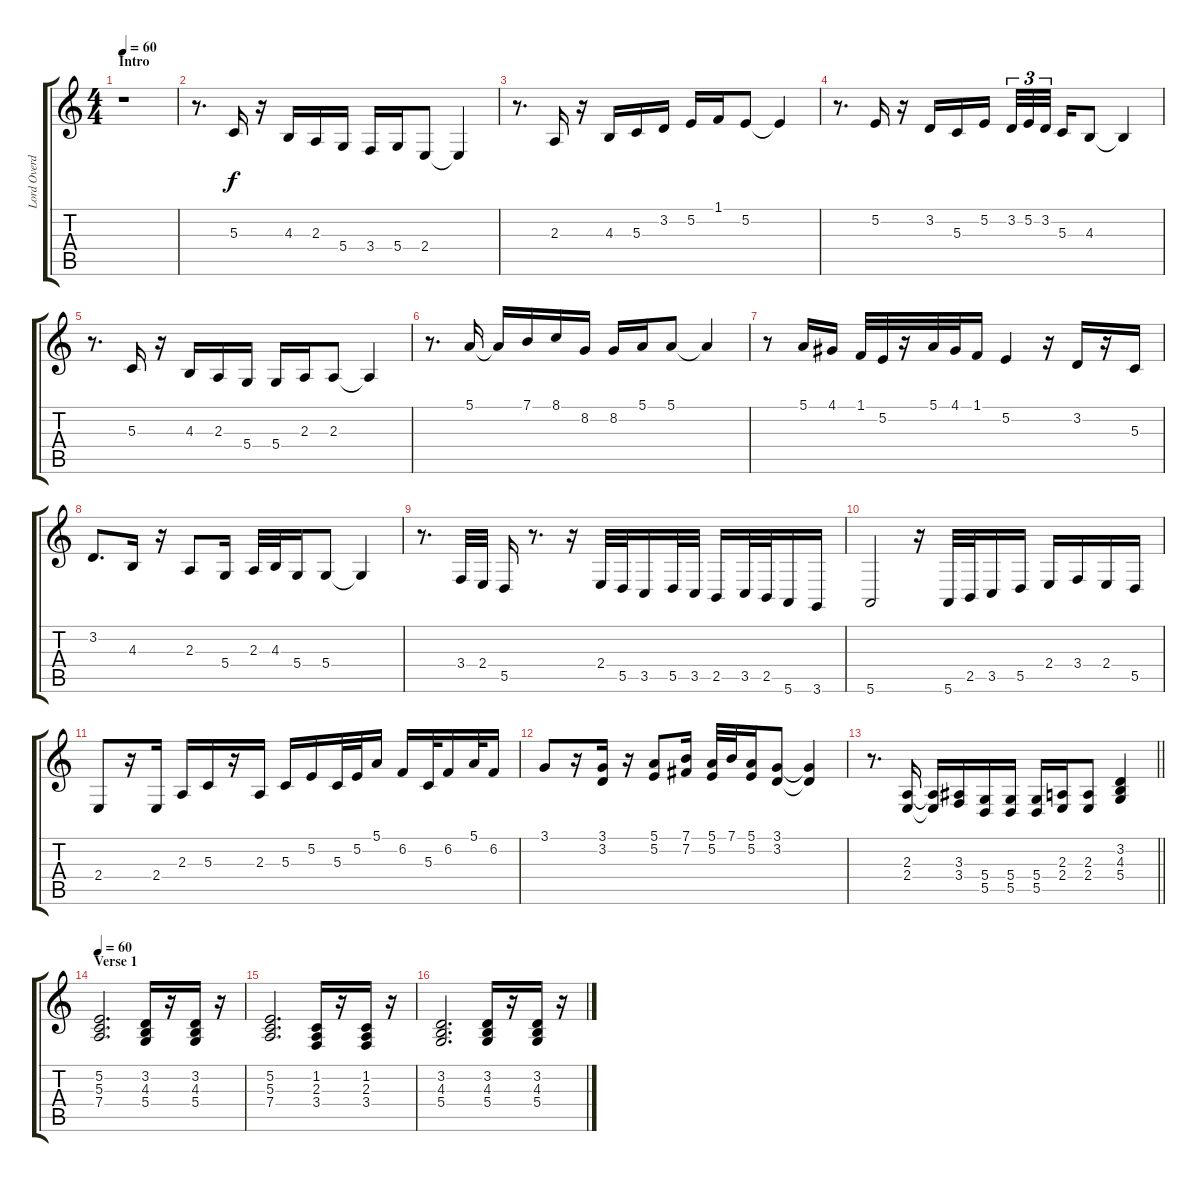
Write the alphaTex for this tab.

\track ("Lord Overdub" "Lord Overd") {instrument drawbarorgan}
\staff {score tabs}
\tuning (E4 B3 G3 D3 A2 E2) {hide}
\ts (4 4)
\section ("" "Intro")
\tempo 60
\clef g2
\ks c
r.1{dy f instrument drawbarorgan} |
r.8{d} 5.3.16 r.16 4.3.16 2.3.16 5.4.16 3.4.16 5.4.16 2.4.8 2.4{t}.4 |
r.8{d} 2.3.16 r.16 4.3.16 5.3.16 3.2.16 5.2.16 1.1.16 5.2.8 5.2{t}.4 |
r.8{d} 5.2.16 r.16 3.2.16 5.3.16 5.2.16 3.2.32{tu (3 2)} 5.2.32{tu (3 2)} 3.2.32{tu (3 2) beam splitsecondary} 5.3.16 4.3.8 4.3{t}.4 |
r.8{d} 5.3.16 r.16 4.3.16 2.3.16 5.4.16 5.4.16 2.3.16 2.3.8 2.3{t}.4 |
r.8{d} 5.1.16 5.1{t}.16 7.1.16 8.1.16 8.2.16 8.2.16 5.1.16 5.1.8 5.1{t}.4 |
r.8 5.1.16 4.1.16 1.1.32 5.2.32 r.16 5.1.32 4.1.32 1.1.16 5.2.4 r.16 3.2.16 r.16 5.3.16 |
3.2.8{d} 4.3.16 r.16 2.3.8 5.4.16 2.3.32 4.3.32 5.4.16 5.4.8 5.4{t}.4 |
r.8{d} 3.4.32 2.4.32 5.5.16 r.8{d} r.16 2.4.32 5.5.32 3.5.16 5.5.32 3.5.32 2.5.16 3.5.32 2.5.32 5.6.16 3.6.16 |
5.6.2 r.16 5.6.32 2.5.32 3.5.16 5.5.16 2.4.16 3.4.16 2.4.16 5.5.16 |
2.4.8 r.16 2.4.16 2.3.16 5.3.16 r.16 2.3.16 5.3.16 5.2.16 5.3.32 5.2.32 5.1.16 6.2.16 5.3.32 6.2.16 5.1.32 6.2.16 |
3.1.8 r.16 (3.1 3.2).16 r.16 (5.1 5.2).8 (7.1 7.2).16 (5.1 5.2).32 7.1.32 (5.1 5.2).16 (3.1 3.2).8 (3.1{t} 3.2{t}).4 |
\barLineRight lightlight
r.8{d} (2.3 2.4).16 (2.3{t} 2.4{t}).16 (3.3 3.4).16 (5.4 5.5).16 (5.4 5.5).16 (5.4 5.5).16 (2.3 2.4).16 (2.3 2.4).8 (3.2 4.3 5.4).4 |
\section ("" "Verse 1")
\tempo 60
(5.2 5.3 7.4).2{d} (3.2 4.3 5.4).16 r.16 (3.2 4.3 5.4).16 r.16 |
(5.2 5.3 7.4).2{d} (1.2 2.3 3.4).16 r.16 (1.2 2.3 3.4).16 r.16 |
(3.2 4.3 5.4).2{d} (3.2 4.3 5.4).16 r.16 (3.2 4.3 5.4).16 r.16
